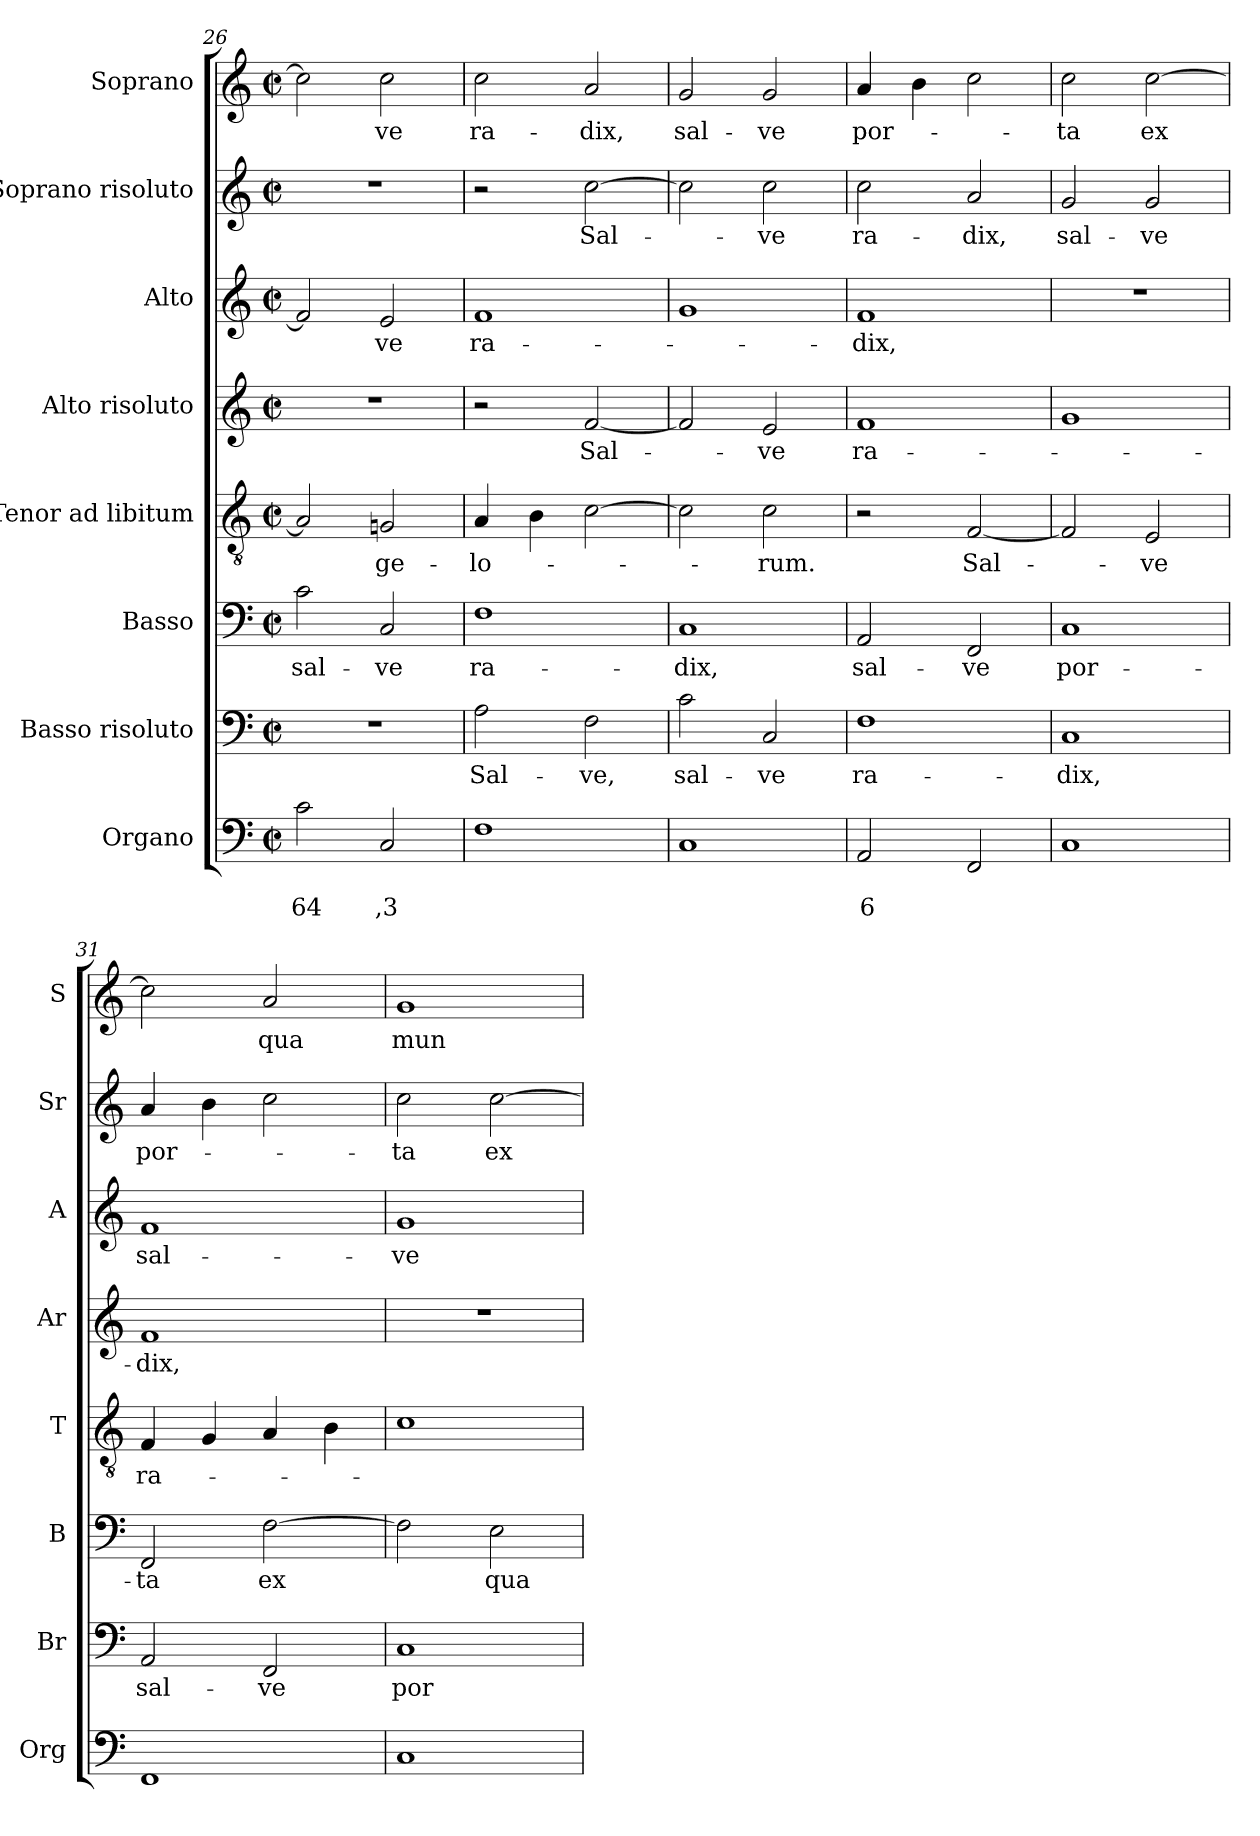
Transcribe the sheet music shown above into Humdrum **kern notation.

**kern	**text	**text	**kern	**text	**kern	**text	**kern	**text	**kern	**text	**kern	**text	**kern	**text	**kern	**text
*part8	*part8	*part8	*part7	*part7	*part6	*part6	*part5	*part5	*part4	*part4	*part3	*part3	*part2	*part2	*part1	*part1
*staff8	*staff8	*staff8	*staff7	*staff7	*staff6	*staff6	*staff5	*staff5	*staff4	*staff4	*staff3	*staff3	*staff2	*staff2	*staff1	*staff1
*I"Organo	*	*	*I"Basso risoluto	*	*I"Basso	*	*I"Tenor ad libitum	*	*I"Alto risoluto	*	*I"Alto	*	*I"Soprano risoluto	*	*I"Soprano	*
*I'Org	*	*	*I'Br	*	*I'B	*	*I'T	*	*I'Ar	*	*I'A	*	*I'Sr	*	*I'S	*
!!LO:PB:g=z
*clefF4	*	*	*clefF4	*	*clefF4	*	*clefGv2	*	*clefG2	*	*clefG2	*	*clefG2	*	*clefG2	*
*k[]	*	*	*k[]	*	*k[]	*	*k[]	*	*k[]	*	*k[]	*	*k[]	*	*k[]	*
*C:	*	*	*C:	*	*C:	*	*C:	*	*C:	*	*C:	*	*C:	*	*C:	*
*M2/2	*	*	*M2/2	*	*M2/2	*	*M2/2	*	*M2/2	*	*M2/2	*	*M2/2	*	*M2/2	*
*met(c|)	*	*	*met(c|)	*	*met(c|)	*	*met(c|)	*	*met(c|)	*	*met(c|)	*	*met(c|)	*	*met(c|)	*
=26	=26	=26	=26	=26	=26	=26	=26	=26	=26	=26	=26	=26	=26	=26	=26	=26
!	!	!LO:LY:b	!	!	!	!LO:LY:b	!	!	!	!	!	!	!	!	!	!
2c\	.	64	1r	.	2c\	sal-	2A/]	.	1r	.	2f/]	.	1r	.	2cc\]	.
!	!	!LO:LY:b	!	!	!	!LO:LY:b	!	!LO:LY:b	!	!	!	!LO:LY:b	!	!	!	!LO:LY:b
2C/	.	,3	.	.	2C/	-ve	2Gni/	-ge-	.	.	2e/	-ve	.	.	2cc\	-ve
=27	=27	=27	=27	=27	=27	=27	=27	=27	=27	=27	=27	=27	=27	=27	=27	=27
!	!	!	!	!LO:LY:b	!	!LO:LY:b	!	!LO:LY:b	!	!	!	!LO:LY:b	!	!	!	!LO:LY:b
1F	.	.	2A\	Sal-	1F	ra-	4A/	-lo-	2r	.	1f	ra-	2r	.	2cc\	ra-
.	.	.	.	.	.	.	4B\	.	.	.	.	.	.	.	.	.
!	!	!	!	!LO:LY:b	!	!	!	!	!	!LO:LY:b	!	!	!	!LO:LY:b	!	!LO:LY:b
.	.	.	2F\	-ve,	.	.	[2c\	.	[2f/	Sal-	.	.	[2cc\	Sal-	2a/	-dix,
=28	=28	=28	=28	=28	=28	=28	=28	=28	=28	=28	=28	=28	=28	=28	=28	=28
*^	*	*	*	*	*	*	*	*	*	*	*	*	*	*	*	*
!	!	!	!	!	!LO:LY:b	!	!LO:LY:b	!	!	!	!	!	!	!	!	!	!LO:LY:b
1C	2ryy	.	.	2c\	sal-	1C	-dix,	2c\]	.	2f/]	.	1g	.	2cc\]	.	2g/	sal-
!	!	!	!	!	!LO:LY:b	!	!	!	!LO:LY:b	!	!LO:LY:b	!	!	!	!LO:LY:b	!	!LO:LY:b
.	2ryy	.	.	2C/	-ve	.	.	2c\	-rum.	2e/	-ve	.	.	2cc\	-ve	2g/	-ve
=29	=29	=29	=29	=29	=29	=29	=29	=29	=29	=29	=29	=29	=29	=29	=29	=29	=29
!	!	!	!LO:LY:b	!	!LO:LY:b	!	!LO:LY:b	!	!	!	!LO:LY:b	!	!LO:LY:b	!	!LO:LY:b	!	!LO:LY:b
*v	*v	*	*	*	*	*	*	*	*	*	*	*	*	*	*	*	*
2AA/	.	6	1F	ra-	2AA/	sal-	2r	.	1f	ra-	1f	-dix,	2cc\	ra-	4a/	por-
.	.	.	.	.	.	.	.	.	.	.	.	.	.	.	4b\	.
!	!	!	!	!	!	!LO:LY:b	!	!LO:LY:b	!	!	!	!	!	!LO:LY:b	!	!
2FF/	.	.	.	.	2FF/	-ve	[2F/	Sal-	.	.	.	.	2a/	-dix,	2cc\	.
=30	=30	=30	=30	=30	=30	=30	=30	=30	=30	=30	=30	=30	=30	=30	=30	=30
*^	*	*	*	*	*	*	*	*	*	*	*	*	*	*	*	*
!	!	!	!	!	!LO:LY:b	!	!LO:LY:b	!	!	!	!	!	!	!	!LO:LY:b	!	!LO:LY:b
1C	2ryy	.	.	1C	-dix,	1C	por-	2F/]	.	1g	.	1r	.	2g/	sal-	2cc\	-ta
!	!	!	!	!	!	!	!	!	!LO:LY:b	!	!	!	!	!	!LO:LY:b	!	!LO:LY:b
.	2ryy	.	.	.	.	.	.	2E/	-ve	.	.	.	.	2g/	-ve	[2cc\	ex
=31	=31	=31	=31	=31	=31	=31	=31	=31	=31	=31	=31	=31	=31	=31	=31	=31	=31
!	!	!	!	!	!LO:LY:b	!	!LO:LY:b	!	!LO:LY:b	!	!LO:LY:b	!	!LO:LY:b	!	!LO:LY:b	!	!
*v	*v	*	*	*	*	*	*	*	*	*	*	*	*	*	*	*	*
1FF	.	.	2AA/	sal-	2FF/	-ta	4F/	ra-	1f	-dix,	1f	sal-	4a/	por-	2cc\]	.
.	.	.	.	.	.	.	4G/	.	.	.	.	.	4b\	.	.	.
!	!	!	!	!LO:LY:b	!	!LO:LY:b	!	!	!	!	!	!	!	!	!	!LO:LY:b
.	.	.	2FF/	-ve	[2F\	ex	4A/	.	.	.	.	.	2cc\	.	2a/	qua
.	.	.	.	.	.	.	4B\	.	.	.	.	.	.	.	.	.
=32	=32	=32	=32	=32	=32	=32	=32	=32	=32	=32	=32	=32	=32	=32	=32	=32
*^	*	*	*	*	*	*	*	*	*	*	*	*	*	*	*	*
!	!	!	!	!	!LO:LY:b	!	!	!	!	!	!	!	!LO:LY:b	!	!LO:LY:b	!	!LO:LY:b
1C	2ryy	.	.	1C	por-	2F\]	.	1c	.	1r	.	1g	-ve	2cc\	-ta	1g	mun-
!	!	!	!	!	!	!	!LO:LY:b	!	!	!	!	!	!	!	!LO:LY:b	!	!
.	2ryy	.	.	.	.	2E\	qua	.	.	.	.	.	.	[2cc\	ex	.	.
*v	*v	*	*	*	*	*	*	*	*	*	*	*	*	*	*	*	*
=	=	=	=	=	=	=	=	=	=	=	=	=	=	=	=	=
*-	*-	*-	*-	*-	*-	*-	*-	*-	*-	*-	*-	*-	*-	*-	*-	*-
